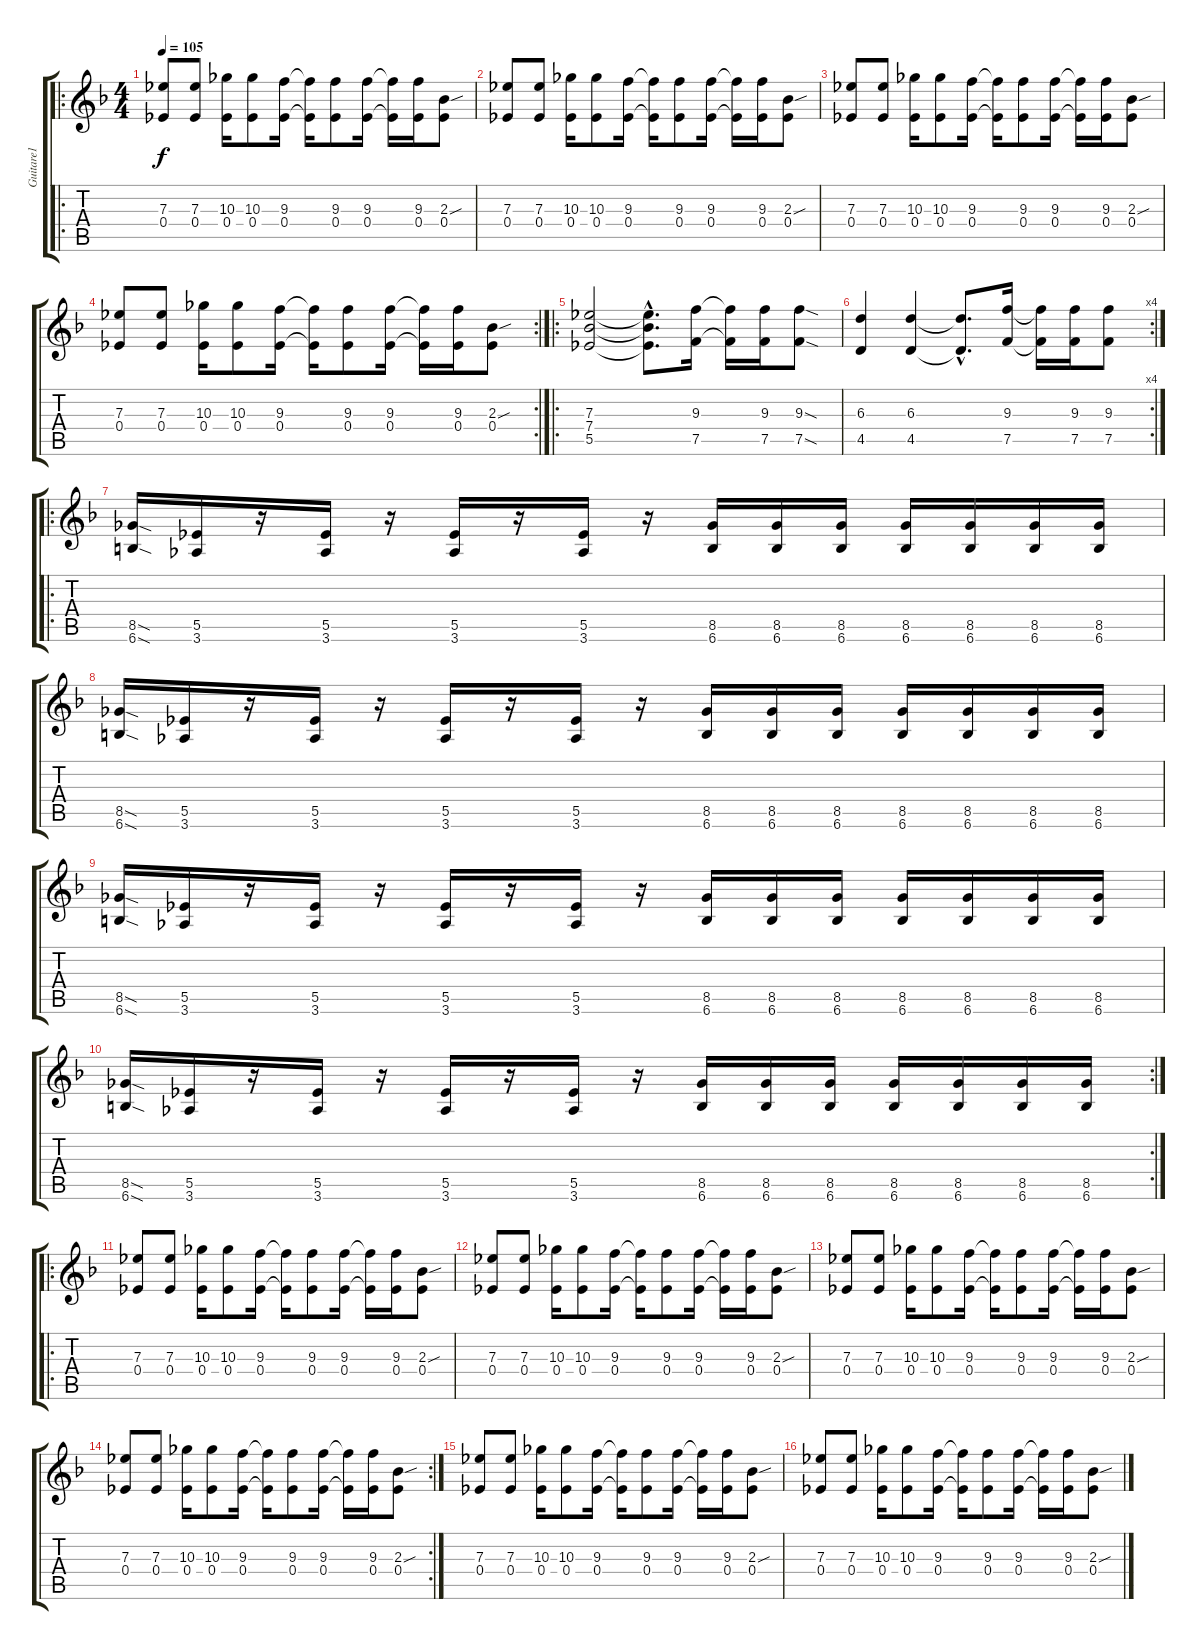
\track ("Guitare1" "Guitare1") {instrument distortionguitar}
\staff {score tabs}
\tuning (F4 C4 Ab3 Eb3 Bb2 F2) {hide}
\ro
\ts (4 4)
\tempo 105
\clef g2
\ks f
(7.3 0.4).8{dy f} (7.3 0.4).8 (10.3 0.4).16 (10.3 0.4).8 (9.3 0.4).16 (9.3{t} 0.4{t}).16 (9.3 0.4).8 (9.3 0.4).16 (9.3{t} 0.4{t}).16 (9.3 0.4).16 (2.3{sou} 0.4).8 |
(7.3 0.4).8 (7.3 0.4).8 (10.3 0.4).16 (10.3 0.4).8 (9.3 0.4).16 (9.3{t} 0.4{t}).16 (9.3 0.4).8 (9.3 0.4).16 (9.3{t} 0.4{t}).16 (9.3 0.4).16 (2.3{sou} 0.4).8 |
(7.3 0.4).8 (7.3 0.4).8 (10.3 0.4).16 (10.3 0.4).8 (9.3 0.4).16 (9.3{t} 0.4{t}).16 (9.3 0.4).8 (9.3 0.4).16 (9.3{t} 0.4{t}).16 (9.3 0.4).16 (2.3{sou} 0.4).8 |
\rc 2
(7.3 0.4).8 (7.3 0.4).8 (10.3 0.4).16 (10.3 0.4).8 (9.3 0.4).16 (9.3{t} 0.4{t}).16 (9.3 0.4).8 (9.3 0.4).16 (9.3{t} 0.4{t}).16 (9.3 0.4).16 (2.3{sou} 0.4).8 |
\ro
(7.3 7.4 5.5).2 (7.3{hac t} 7.4{hac t} 5.5{hac t}).8{d} (9.3 7.5).16 (9.3{t} 7.5{t}).16 (9.3 7.5).16 (9.3{sod} 7.5{sod}).8 |
\rc 4
(6.3 4.5).4 (6.3 4.5).4 (6.3{hac t} 4.5{hac t}).8{d} (9.3 7.5).16 (9.3{t} 7.5{t}).16 (9.3 7.5).16 (9.3 7.5).8 |
\ro
(8.5{sod} 6.6{sod}).16 (5.5 3.6).16 r.16 (5.5 3.6).16 r.16 (5.5 3.6).16 r.16 (5.5 3.6).16 r.16 (8.5 6.6).16 (8.5 6.6).16 (8.5 6.6).16 (8.5 6.6).16 (8.5 6.6).16 (8.5 6.6).16 (8.5 6.6).16 |
(8.5{sod} 6.6{sod}).16 (5.5 3.6).16 r.16 (5.5 3.6).16 r.16 (5.5 3.6).16 r.16 (5.5 3.6).16 r.16 (8.5 6.6).16 (8.5 6.6).16 (8.5 6.6).16 (8.5 6.6).16 (8.5 6.6).16 (8.5 6.6).16 (8.5 6.6).16 |
(8.5{sod} 6.6{sod}).16 (5.5 3.6).16 r.16 (5.5 3.6).16 r.16 (5.5 3.6).16 r.16 (5.5 3.6).16 r.16 (8.5 6.6).16 (8.5 6.6).16 (8.5 6.6).16 (8.5 6.6).16 (8.5 6.6).16 (8.5 6.6).16 (8.5 6.6).16 |
\rc 2
(8.5{sod} 6.6{sod}).16 (5.5 3.6).16 r.16 (5.5 3.6).16 r.16 (5.5 3.6).16 r.16 (5.5 3.6).16 r.16 (8.5 6.6).16 (8.5 6.6).16 (8.5 6.6).16 (8.5 6.6).16 (8.5 6.6).16 (8.5 6.6).16 (8.5 6.6).16 |
\ro
(7.3 0.4).8 (7.3 0.4).8 (10.3 0.4).16 (10.3 0.4).8 (9.3 0.4).16 (9.3{t} 0.4{t}).16 (9.3 0.4).8 (9.3 0.4).16 (9.3{t} 0.4{t}).16 (9.3 0.4).16 (2.3{sou} 0.4).8 |
(7.3 0.4).8 (7.3 0.4).8 (10.3 0.4).16 (10.3 0.4).8 (9.3 0.4).16 (9.3{t} 0.4{t}).16 (9.3 0.4).8 (9.3 0.4).16 (9.3{t} 0.4{t}).16 (9.3 0.4).16 (2.3{sou} 0.4).8 |
(7.3 0.4).8 (7.3 0.4).8 (10.3 0.4).16 (10.3 0.4).8 (9.3 0.4).16 (9.3{t} 0.4{t}).16 (9.3 0.4).8 (9.3 0.4).16 (9.3{t} 0.4{t}).16 (9.3 0.4).16 (2.3{sou} 0.4).8 |
\rc 2
(7.3 0.4).8 (7.3 0.4).8 (10.3 0.4).16 (10.3 0.4).8 (9.3 0.4).16 (9.3{t} 0.4{t}).16 (9.3 0.4).8 (9.3 0.4).16 (9.3{t} 0.4{t}).16 (9.3 0.4).16 (2.3{sou} 0.4).8 |
(7.3 0.4).8 (7.3 0.4).8 (10.3 0.4).16 (10.3 0.4).8 (9.3 0.4).16 (9.3{t} 0.4{t}).16 (9.3 0.4).8 (9.3 0.4).16 (9.3{t} 0.4{t}).16 (9.3 0.4).16 (2.3{sou} 0.4).8 |
(7.3 0.4).8 (7.3 0.4).8 (10.3 0.4).16 (10.3 0.4).8 (9.3 0.4).16 (9.3{t} 0.4{t}).16 (9.3 0.4).8 (9.3 0.4).16 (9.3{t} 0.4{t}).16 (9.3 0.4).16 (2.3{sou} 0.4).8
